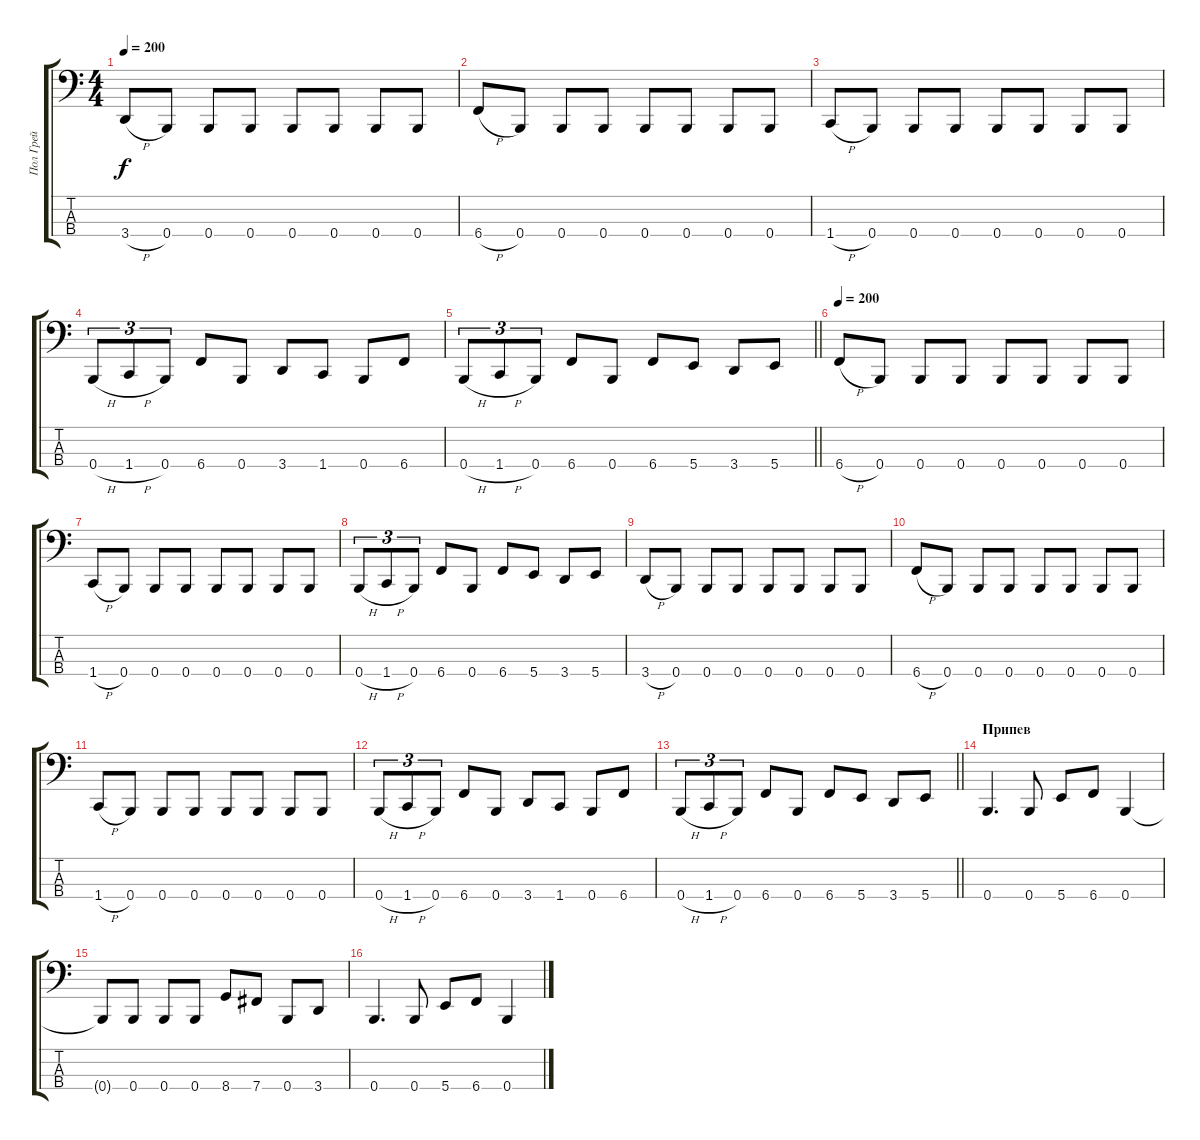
\track ("Пол Грей" "Пол Грей") {instrument electricbasspick}
\staff {score tabs}
\tuning (E2 B1 Gb1 B0) {hide}
\ts (4 4)
\tempo 200
\clef f4
\ks c
3.4{h}.8{dy f} 0.4.8 0.4.8 0.4.8 0.4.8 0.4.8 0.4.8 0.4.8 |
6.4{h}.8 0.4.8 0.4.8 0.4.8 0.4.8 0.4.8 0.4.8 0.4.8 |
1.4{h}.8 0.4.8 0.4.8 0.4.8 0.4.8 0.4.8 0.4.8 0.4.8 |
0.4{h}.8{tu (3 2)} 1.4{h}.8{tu (3 2)} 0.4.8{tu (3 2)} 6.4.8 0.4.8 3.4.8 1.4.8 0.4.8 6.4.8 |
\barLineRight lightlight
0.4{h}.8{tu (3 2)} 1.4{h}.8{tu (3 2)} 0.4.8{tu (3 2)} 6.4.8 0.4.8 6.4.8 5.4.8 3.4.8 5.4.8 |
\tempo 200
6.4{h}.8 0.4.8 0.4.8 0.4.8 0.4.8 0.4.8 0.4.8 0.4.8 |
1.4{h}.8 0.4.8 0.4.8 0.4.8 0.4.8 0.4.8 0.4.8 0.4.8 |
0.4{h}.8{tu (3 2)} 1.4{h}.8{tu (3 2)} 0.4.8{tu (3 2)} 6.4.8 0.4.8 6.4.8 5.4.8 3.4.8 5.4.8 |
3.4{h}.8 0.4.8 0.4.8 0.4.8 0.4.8 0.4.8 0.4.8 0.4.8 |
6.4{h}.8 0.4.8 0.4.8 0.4.8 0.4.8 0.4.8 0.4.8 0.4.8 |
1.4{h}.8 0.4.8 0.4.8 0.4.8 0.4.8 0.4.8 0.4.8 0.4.8 |
0.4{h}.8{tu (3 2)} 1.4{h}.8{tu (3 2)} 0.4.8{tu (3 2)} 6.4.8 0.4.8 3.4.8 1.4.8 0.4.8 6.4.8 |
\barLineRight lightlight
0.4{h}.8{tu (3 2)} 1.4{h}.8{tu (3 2)} 0.4.8{tu (3 2)} 6.4.8 0.4.8 6.4.8 5.4.8 3.4.8 5.4.8 |
\section ("" "Припев")
0.4.4{d} 0.4.8 5.4.8 6.4.8 0.4.4 |
0.4{t}.8 0.4.8 0.4.8 0.4.8 8.4.8 7.4.8 0.4.8 3.4.8 |
0.4.4{d} 0.4.8 5.4.8 6.4.8 0.4.4
